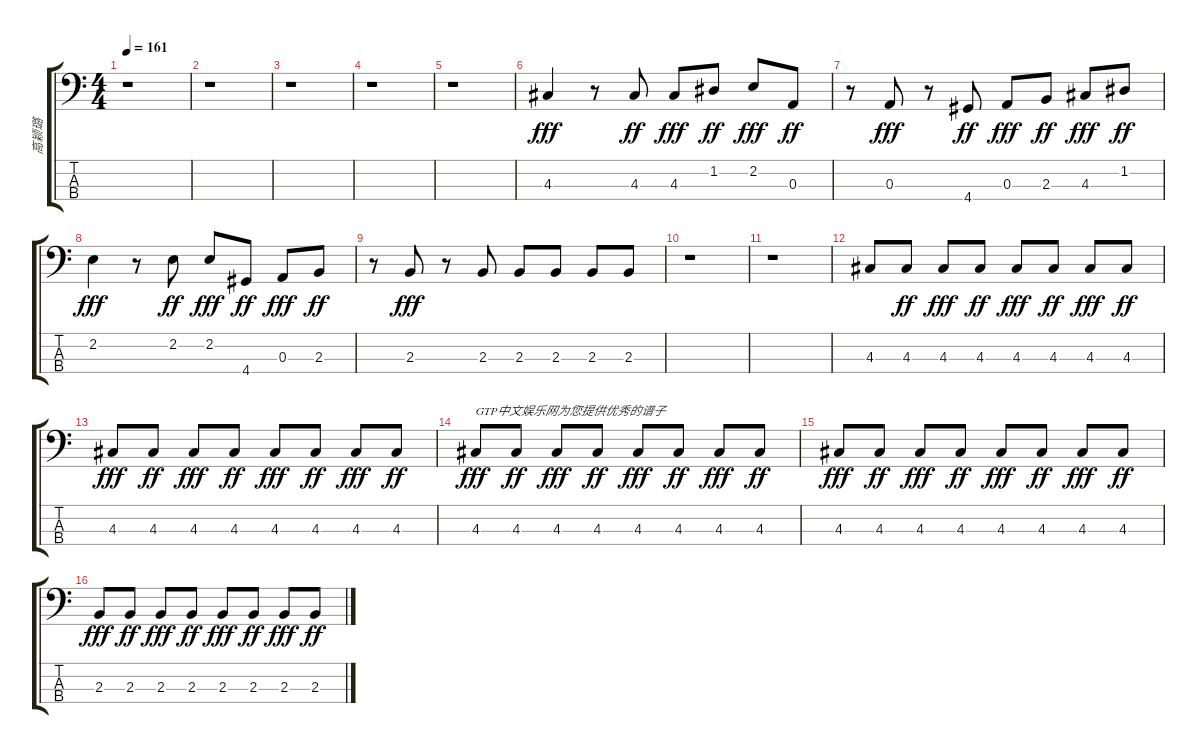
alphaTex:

\track ("高颖璐" "高颖璐") {instrument electricbassfinger}
\staff {score tabs}
\tuning (G2 D2 A1 E1) {hide}
\ts (4 4)
\tempo 161
\clef f4
\ks c
r.1{dy fff instrument electricbassfinger} |
r.1 |
r.1 |
r.1 |
r.1 |
4.3.4 r.8 4.3.8{dy ff} 4.3.8{dy fff} 1.2.8{dy ff} 2.2.8{dy fff} 0.3.8{dy ff} |
r.8 0.3.8{dy fff} r.8 4.4.8{dy ff} 0.3.8{dy fff} 2.3.8{dy ff} 4.3.8{dy fff} 1.2.8{dy ff} |
2.2.4{dy fff} r.8 2.2.8{dy ff} 2.2.8{dy fff} 4.4.8{dy ff} 0.3.8{dy fff} 2.3.8{dy ff} |
r.8 2.3.8{dy fff} r.8 2.3.8 2.3.8 2.3.8 2.3.8 2.3.8 |
r.1 |
r.1 |
4.3.8 4.3.8{dy ff} 4.3.8{dy fff} 4.3.8{dy ff} 4.3.8{dy fff} 4.3.8{dy ff} 4.3.8{dy fff} 4.3.8{dy ff} |
4.3.8{dy fff} 4.3.8{dy ff} 4.3.8{dy fff} 4.3.8{dy ff} 4.3.8{dy fff} 4.3.8{dy ff} 4.3.8{dy fff} 4.3.8{dy ff} |
4.3.8{txt "GTP中文娱乐网为您提供优秀的谱子" dy fff} 4.3.8{dy ff} 4.3.8{dy fff} 4.3.8{dy ff} 4.3.8{dy fff} 4.3.8{dy ff} 4.3.8{dy fff} 4.3.8{dy ff} |
4.3.8{dy fff} 4.3.8{dy ff} 4.3.8{dy fff} 4.3.8{dy ff} 4.3.8{dy fff} 4.3.8{dy ff} 4.3.8{dy fff} 4.3.8{dy ff} |
2.3.8{dy fff} 2.3.8{dy ff} 2.3.8{dy fff} 2.3.8{dy ff} 2.3.8{dy fff} 2.3.8{dy ff} 2.3.8{dy fff} 2.3.8{dy ff}
